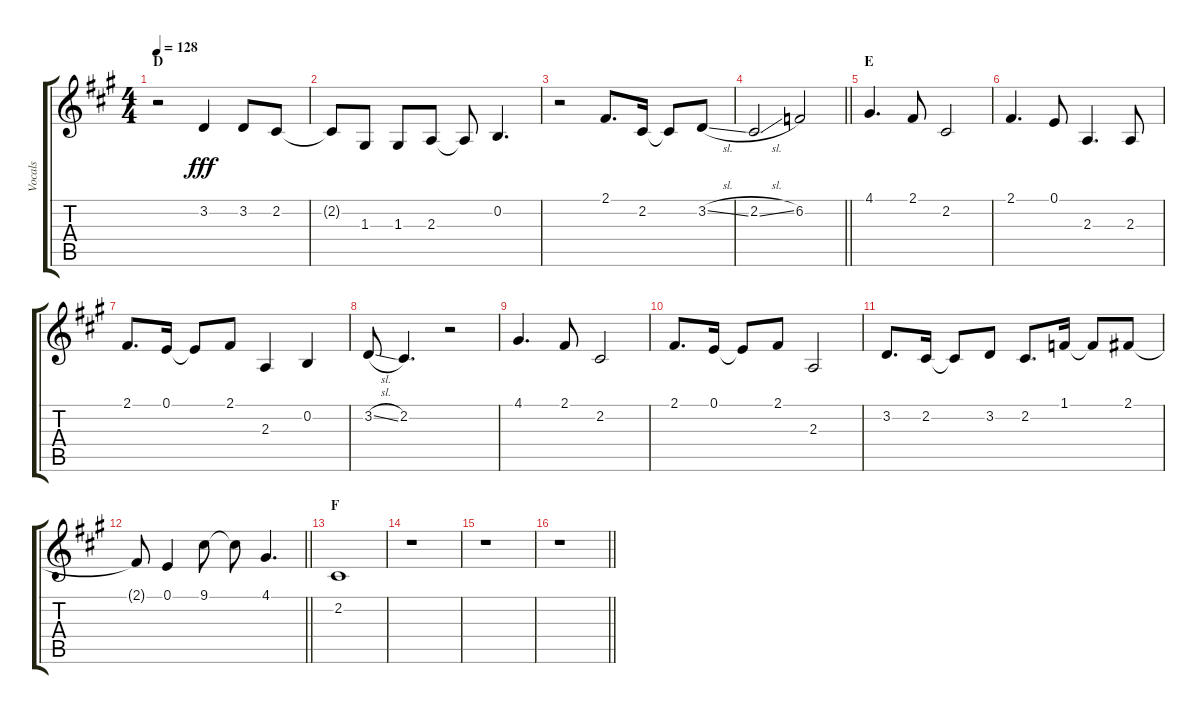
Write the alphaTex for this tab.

\track ("Vocals" "Vocals") {instrument voiceoohs}
\staff {score tabs}
\tuning (E4 B3 G3 D3 A2 E2) {hide}
\ts (4 4)
\section ("" "D")
\tempo 128
\clef g2
\ks a
r.2{dy fff} 3.2.4 3.2.8 2.2.8 |
2.2{t}.8 1.3.8 1.3.8 2.3.8 2.3{t}.8 0.2.4{d} |
r.2 2.1.8{d} 2.2.16 2.2{t}.8 3.2{sl}.8 |
\barLineRight lightlight
2.2{sl}.2 6.2.2 |
\section ("" "E")
4.1.4{d} 2.1.8 2.2.2 |
2.1.4{d} 0.1.8 2.3.4{d} 2.3.8 |
2.1.8{d} 0.1.16 0.1{t}.8 2.1.8 2.3.4 0.2.4 |
3.2{sl}.8 2.2.4{d} r.2 |
4.1.4{d} 2.1.8 2.2.2 |
2.1.8{d} 0.1.16 0.1{t}.8 2.1.8 2.3.2 |
3.2.8{d} 2.2.16 2.2{t}.8 3.2.8 2.2.8{d} 1.1.16 1.1{t}.8 2.1.8 |
\barLineRight lightlight
2.1{t}.8 0.1.4 9.1.8 9.1{t}.8 4.1.4{d} |
\section ("" "F")
2.2.1 |
r.1 |
r.1 |
\barLineRight lightlight
r.1
